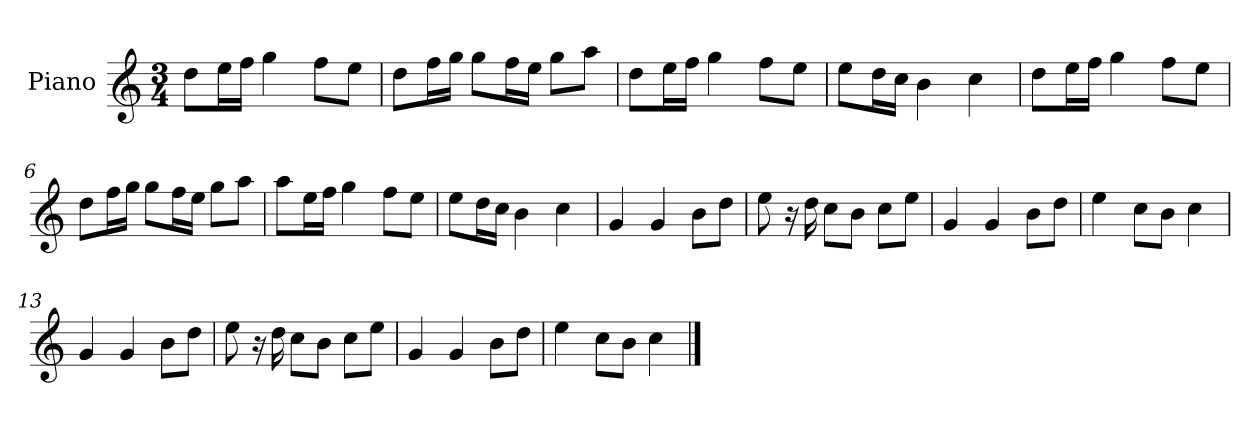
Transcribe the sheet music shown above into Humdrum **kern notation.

**kern
*part1
*staff1
*I"Piano
*I'P-no
*clefG2
*k[]
*M3/4
*MM181
=1
8dd\L
16ee\L
16ff\JJ
4gg\
8ff\L
8ee\J
=2
8dd\L
16ff\L
16gg\JJ
8gg\L
16ff\L
16ee\JJ
8gg\L
8aa\J
=3
8dd\L
16ee\L
16ff\JJ
4gg\
8ff\L
8ee\J
=4
8ee\L
16dd\L
16cc\JJ
4b\
4cc\
=5
8dd\L
16ee\L
16ff\JJ
4gg\
8ff\L
8ee\J
=6
8dd\L
16ff\L
16gg\JJ
8gg\L
16ff\L
16ee\JJ
8gg\L
8aa\J
!!LO:LB:g=z
=7
8aa\L
16ee\L
16ff\JJ
4gg\
8ff\L
8ee\J
=8
8ee\L
16dd\L
16cc\JJ
4b\
4cc\
=9
4g/
4g/
8b\L
8dd\J
=10
8ee\
16r
16dd\
8cc\L
8b\J
8cc\L
8ee\J
=11
4g/
4g/
8b\L
8dd\J
=12
4ee\
8cc\L
8b\J
4cc\
=13
4g/
4g/
8b\L
8dd\J
=14
8ee\
16r
16dd\
8cc\L
8b\J
8cc\L
8ee\J
!!LO:LB:g=z
=15
4g/
4g/
8b\L
8dd\J
=16
4ee\
8cc\L
8b\J
4cc\
==
*-
